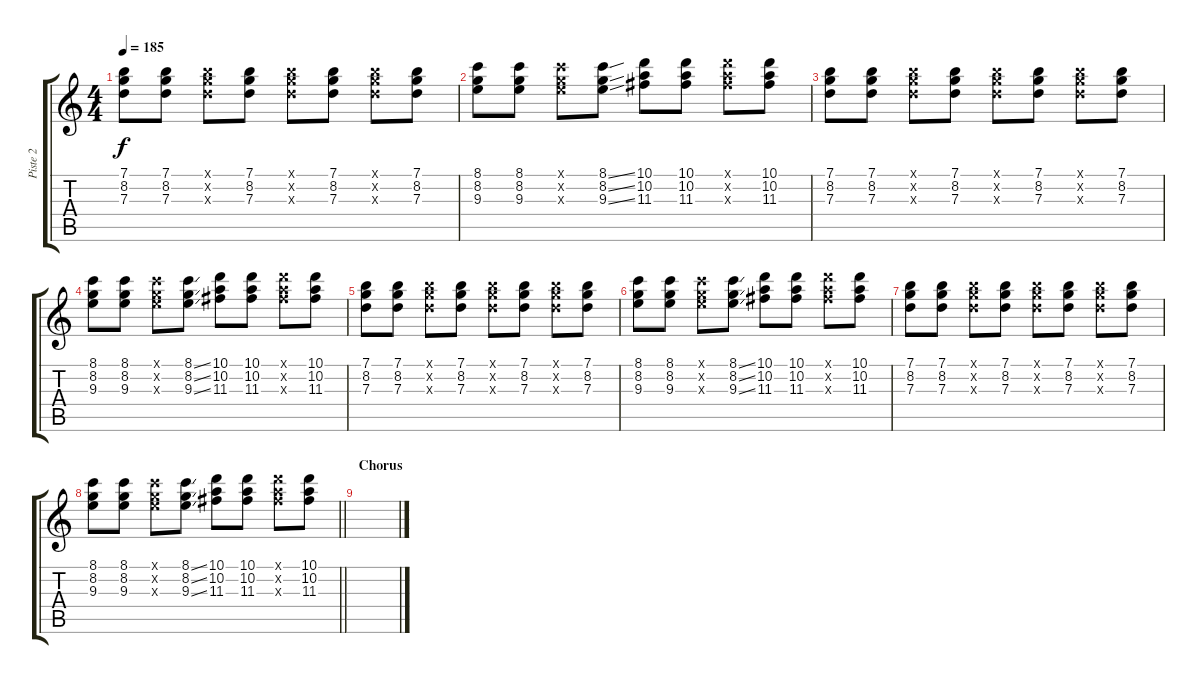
\track ("Piste 2" "Piste 2") {instrument electricguitarclean}
\staff {score tabs}
\tuning (E4 B3 G3 D3 A2 E2) {hide}
\ts (4 4)
\tempo 185
\clef g2
\ks c
(7.1 8.2 7.3).8{dy f} (7.1 8.2 7.3).8 (7.1{x} 8.2{x} 7.3{x}).8 (7.1 8.2 7.3).8 (7.1{x} 8.2{x} 7.3{x}).8 (7.1 8.2 7.3).8 (7.1{x} 8.2{x} 7.3{x}).8 (7.1 8.2 7.3).8 |
(8.1 8.2 9.3).8 (8.1 8.2 9.3).8 (8.1{x} 8.2{x} 9.3{x}).8 (8.1{ss} 8.2{ss} 9.3{ss}).8 (10.1 10.2 11.3).8 (10.1 10.2 11.3).8 (10.1{x} 10.2{x} 11.3{x}).8 (10.1 10.2 11.3).8 |
(7.1 8.2 7.3).8 (7.1 8.2 7.3).8 (7.1{x} 8.2{x} 7.3{x}).8 (7.1 8.2 7.3).8 (7.1{x} 8.2{x} 7.3{x}).8 (7.1 8.2 7.3).8 (7.1{x} 8.2{x} 7.3{x}).8 (7.1 8.2 7.3).8 |
(8.1 8.2 9.3).8 (8.1 8.2 9.3).8 (8.1{x} 8.2{x} 9.3{x}).8 (8.1{ss} 8.2{ss} 9.3{ss}).8 (10.1 10.2 11.3).8 (10.1 10.2 11.3).8 (10.1{x} 10.2{x} 11.3{x}).8 (10.1 10.2 11.3).8 |
(7.1 8.2 7.3).8 (7.1 8.2 7.3).8 (7.1{x} 8.2{x} 7.3{x}).8 (7.1 8.2 7.3).8 (7.1{x} 8.2{x} 7.3{x}).8 (7.1 8.2 7.3).8 (7.1{x} 8.2{x} 7.3{x}).8 (7.1 8.2 7.3).8 |
(8.1 8.2 9.3).8 (8.1 8.2 9.3).8 (8.1{x} 8.2{x} 9.3{x}).8 (8.1{ss} 8.2{ss} 9.3{ss}).8 (10.1 10.2 11.3).8 (10.1 10.2 11.3).8 (10.1{x} 10.2{x} 11.3{x}).8 (10.1 10.2 11.3).8 |
(7.1 8.2 7.3).8 (7.1 8.2 7.3).8 (7.1{x} 8.2{x} 7.3{x}).8 (7.1 8.2 7.3).8 (7.1{x} 8.2{x} 7.3{x}).8 (7.1 8.2 7.3).8 (7.1{x} 8.2{x} 7.3{x}).8 (7.1 8.2 7.3).8 |
\barLineRight lightlight
(8.1 8.2 9.3).8 (8.1 8.2 9.3).8 (8.1{x} 8.2{x} 9.3{x}).8 (8.1{ss} 8.2{ss} 9.3{ss}).8 (10.1 10.2 11.3).8 (10.1 10.2 11.3).8 (10.1{x} 10.2{x} 11.3{x}).8 (10.1 10.2 11.3).8 |
\section ("" "Chorus")
